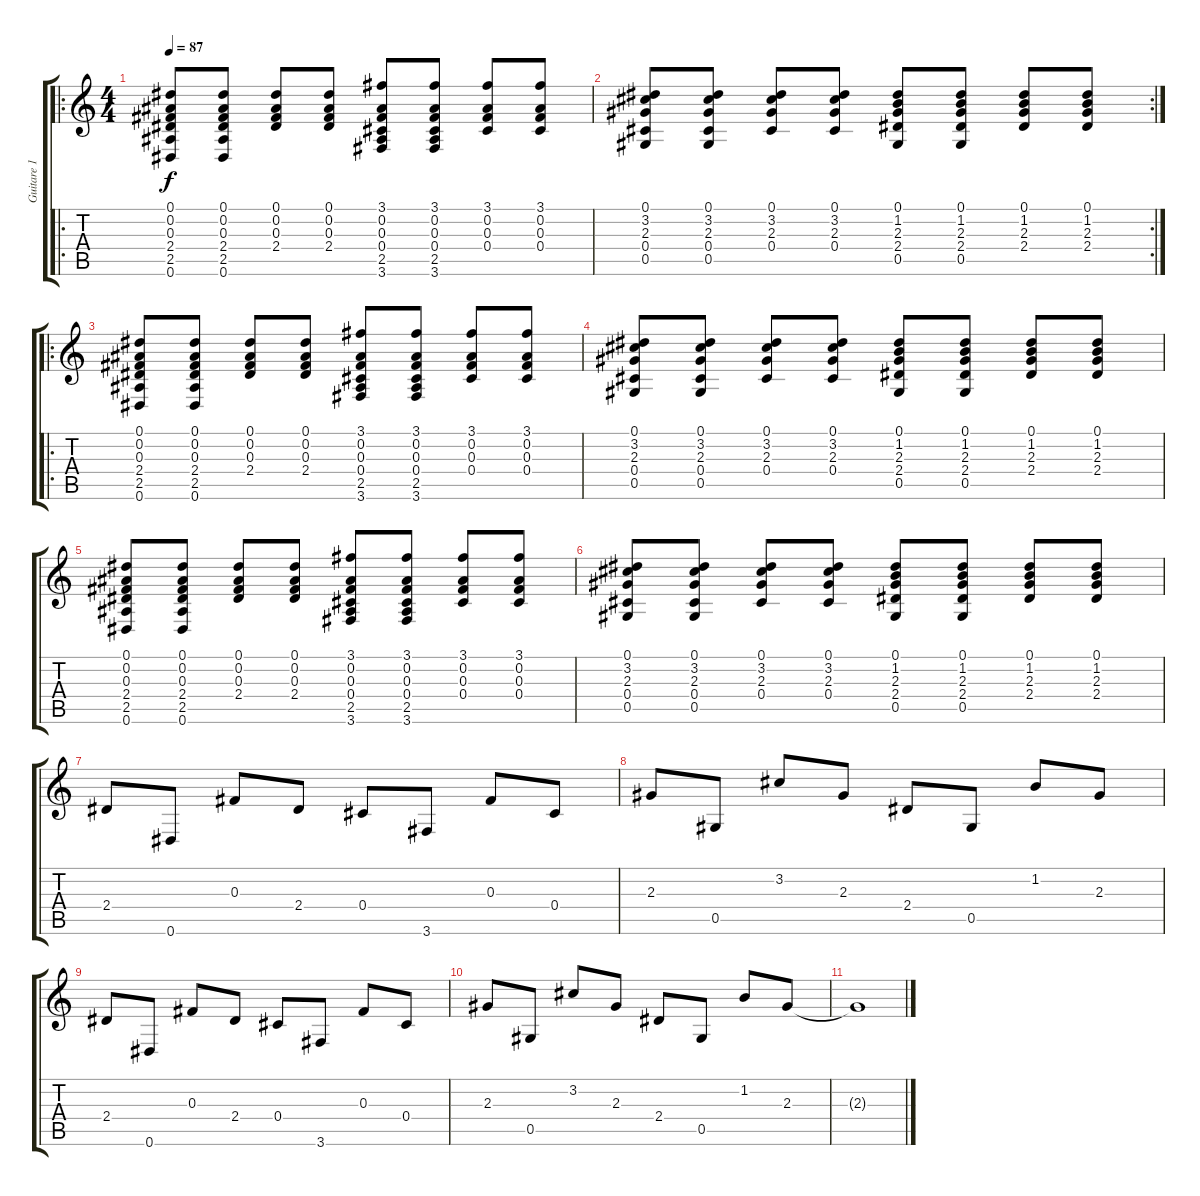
\track ("Guitare 1" "Guitare 1") {instrument electricguitarclean}
\staff {score tabs}
\tuning (Eb4 Bb3 Gb3 Db3 Ab2 Eb2) {hide}
\ro
\ts (4 4)
\tempo 87
\clef g2
\ks c
(0.1 0.2 0.3 2.4 2.5 0.6).8{dy f} (0.1 0.2 0.3 2.4 2.5 0.6).8 (0.1 0.2 0.3 2.4).8 (0.1 0.2 0.3 2.4).8 (3.1 0.2 0.3 0.4 2.5 3.6).8 (3.1 0.2 0.3 0.4 2.5 3.6).8 (3.1 0.2 0.3 0.4).8 (3.1 0.2 0.3 0.4).8 |
\rc 2
(0.1 3.2 2.3 0.4 0.5).8 (0.1 3.2 2.3 0.4 0.5).8 (0.1 3.2 2.3 0.4).8 (0.1 3.2 2.3 0.4).8 (0.1 1.2 2.3 2.4 0.5).8 (0.1 1.2 2.3 2.4 0.5).8 (0.1 1.2 2.3 2.4).8 (0.1 1.2 2.3 2.4).8 |
\ro
(0.1 0.2 0.3 2.4 2.5 0.6).8 (0.1 0.2 0.3 2.4 2.5 0.6).8 (0.1 0.2 0.3 2.4).8 (0.1 0.2 0.3 2.4).8 (3.1 0.2 0.3 0.4 2.5 3.6).8 (3.1 0.2 0.3 0.4 2.5 3.6).8 (3.1 0.2 0.3 0.4).8 (3.1 0.2 0.3 0.4).8 |
(0.1 3.2 2.3 0.4 0.5).8 (0.1 3.2 2.3 0.4 0.5).8 (0.1 3.2 2.3 0.4).8 (0.1 3.2 2.3 0.4).8 (0.1 1.2 2.3 2.4 0.5).8 (0.1 1.2 2.3 2.4 0.5).8 (0.1 1.2 2.3 2.4).8 (0.1 1.2 2.3 2.4).8 |
(0.1 0.2 0.3 2.4 2.5 0.6).8 (0.1 0.2 0.3 2.4 2.5 0.6).8 (0.1 0.2 0.3 2.4).8 (0.1 0.2 0.3 2.4).8 (3.1 0.2 0.3 0.4 2.5 3.6).8 (3.1 0.2 0.3 0.4 2.5 3.6).8 (3.1 0.2 0.3 0.4).8 (3.1 0.2 0.3 0.4).8 |
(0.1 3.2 2.3 0.4 0.5).8 (0.1 3.2 2.3 0.4 0.5).8 (0.1 3.2 2.3 0.4).8 (0.1 3.2 2.3 0.4).8 (0.1 1.2 2.3 2.4 0.5).8 (0.1 1.2 2.3 2.4 0.5).8 (0.1 1.2 2.3 2.4).8 (0.1 1.2 2.3 2.4).8 |
2.4.8 0.6.8 0.3.8 2.4.8 0.4.8 3.6.8 0.3.8 0.4.8 |
2.3.8 0.5.8 3.2.8 2.3.8 2.4.8 0.5.8 1.2.8 2.3.8 |
2.4.8 0.6.8 0.3.8 2.4.8 0.4.8 3.6.8 0.3.8 0.4.8 |
2.3.8 0.5.8 3.2.8 2.3.8 2.4.8 0.5.8 1.2.8 2.3.8 |
2.3{t}.1
